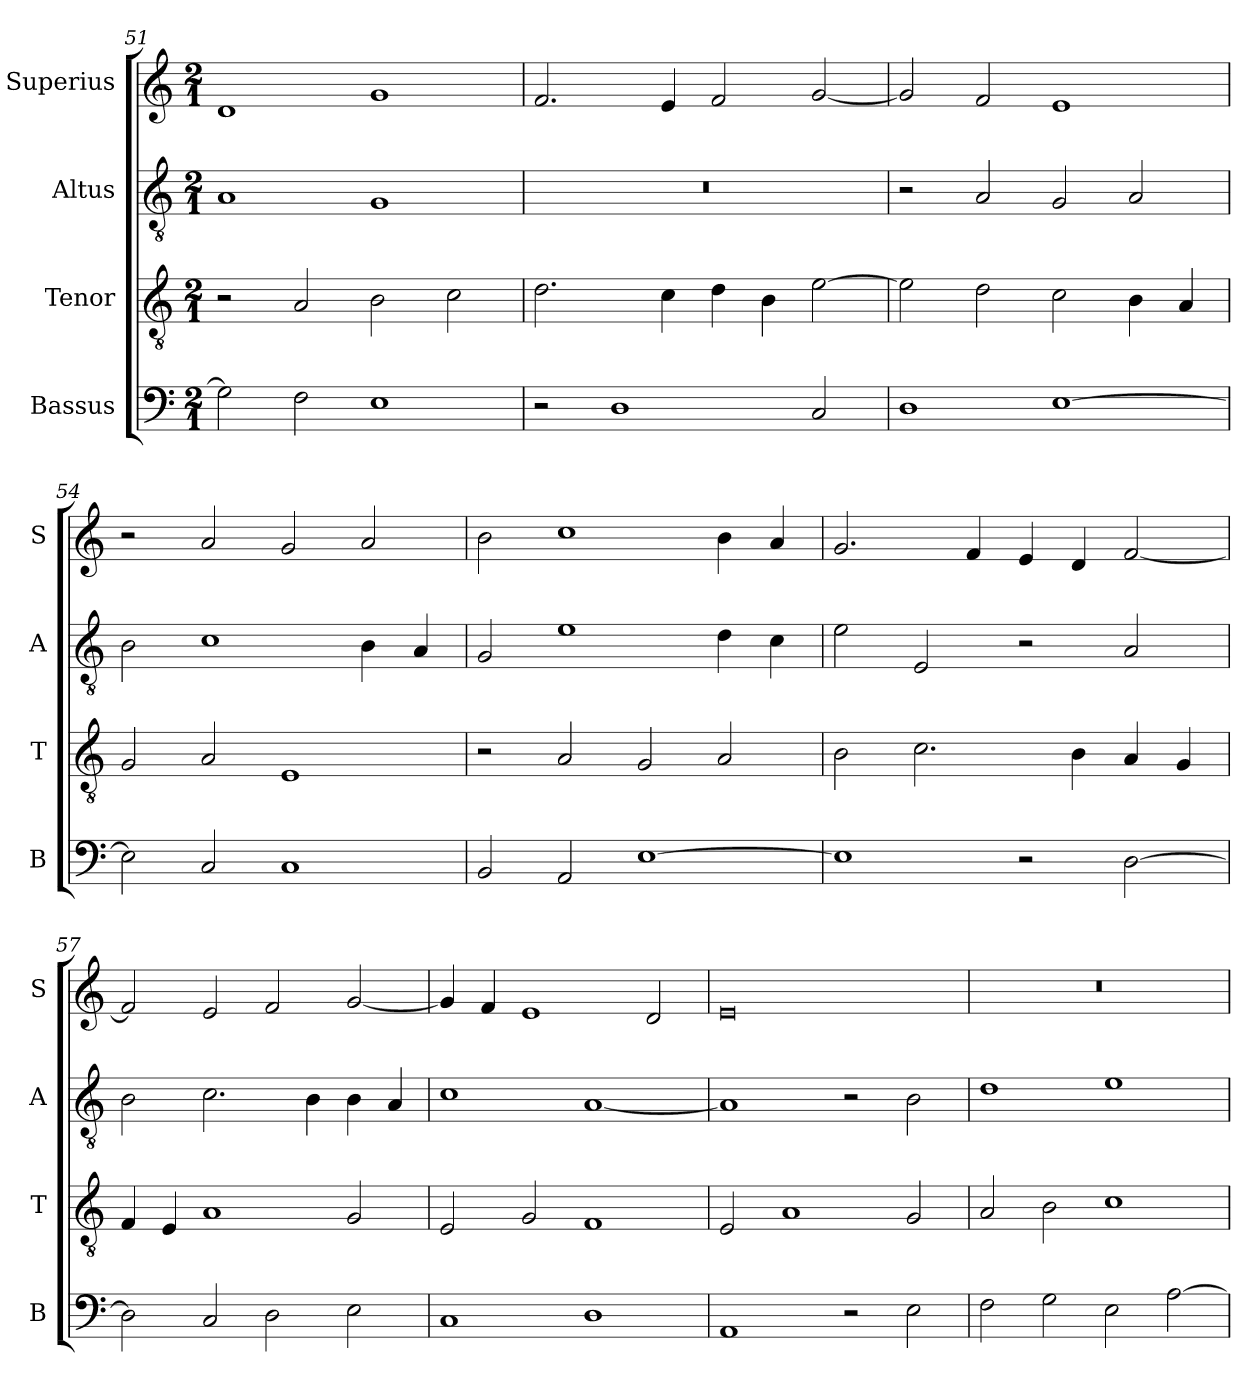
**kern	**kern	**kern	**kern
*part4	*part3	*part2	*part1
*staff4	*staff3	*staff2	*staff1
*I"Bassus	*I"Tenor	*I"Altus	*I"Superius
*I'B	*I'T	*I'A	*I'S
*clefF4	*clefGv2	*clefGv2	*clefG2
*k[]	*k[]	*k[]	*k[]
*C:	*C:	*C:	*C:
*M2/1	*M2/1	*M2/1	*M2/1
=51	=51	=51	=51
2G]	2r	1A	1d
2F	2A	.	.
1E	2B	1G	1g
.	2c	.	.
=52	=52	=52	=52
2r	2.d	0r	2.f
1D	.	.	.
.	4c	.	4e
.	4d	.	2f
.	4B	.	.
2C	[2e	.	[2g
=53	=53	=53	=53
1D	2e]	2r	2g]
.	2d	2A	2f
[1E	2c	2G	1e
.	4B	2A	.
.	4A	.	.
=54	=54	=54	=54
2E]	2G	2B	2r
2C	2A	1c	2a
1C	1E	.	2g
.	.	4B	2a
.	.	4A	.
=55	=55	=55	=55
2BB	2r	2G	2b
2AA	2A	1e	1cc
[1E	2G	.	.
.	2A	4d	4b
.	.	4c	4a
=56	=56	=56	=56
1E]	2B	2e	2.g
.	2.c	2E	.
.	.	.	4f
2r	.	2r	4e
.	4B	.	4d
[2D	4A	2A	[2f
.	4G	.	.
=57	=57	=57	=57
2D]	4F	2B	2f]
.	4E	.	.
2C	1A	2.c	2e
2D	.	.	2f
.	.	4B	.
2E	2G	4B	[2g
.	.	4A	.
=58	=58	=58	=58
1C	2E	1c	4g]
.	.	.	4f
.	2G	.	1e
1D	1F	[1A	.
.	.	.	2d
=59	=59	=59	=59
1AA	2E	1A]	0e
.	1A	.	.
2r	.	2r	.
2E	2G	2B	.
=60	=60	=60	=60
2F	2A	1d	0r
2G	2B	.	.
2E	1c	1e	.
[2A	.	.	.
=	=	=	=
*-	*-	*-	*-
